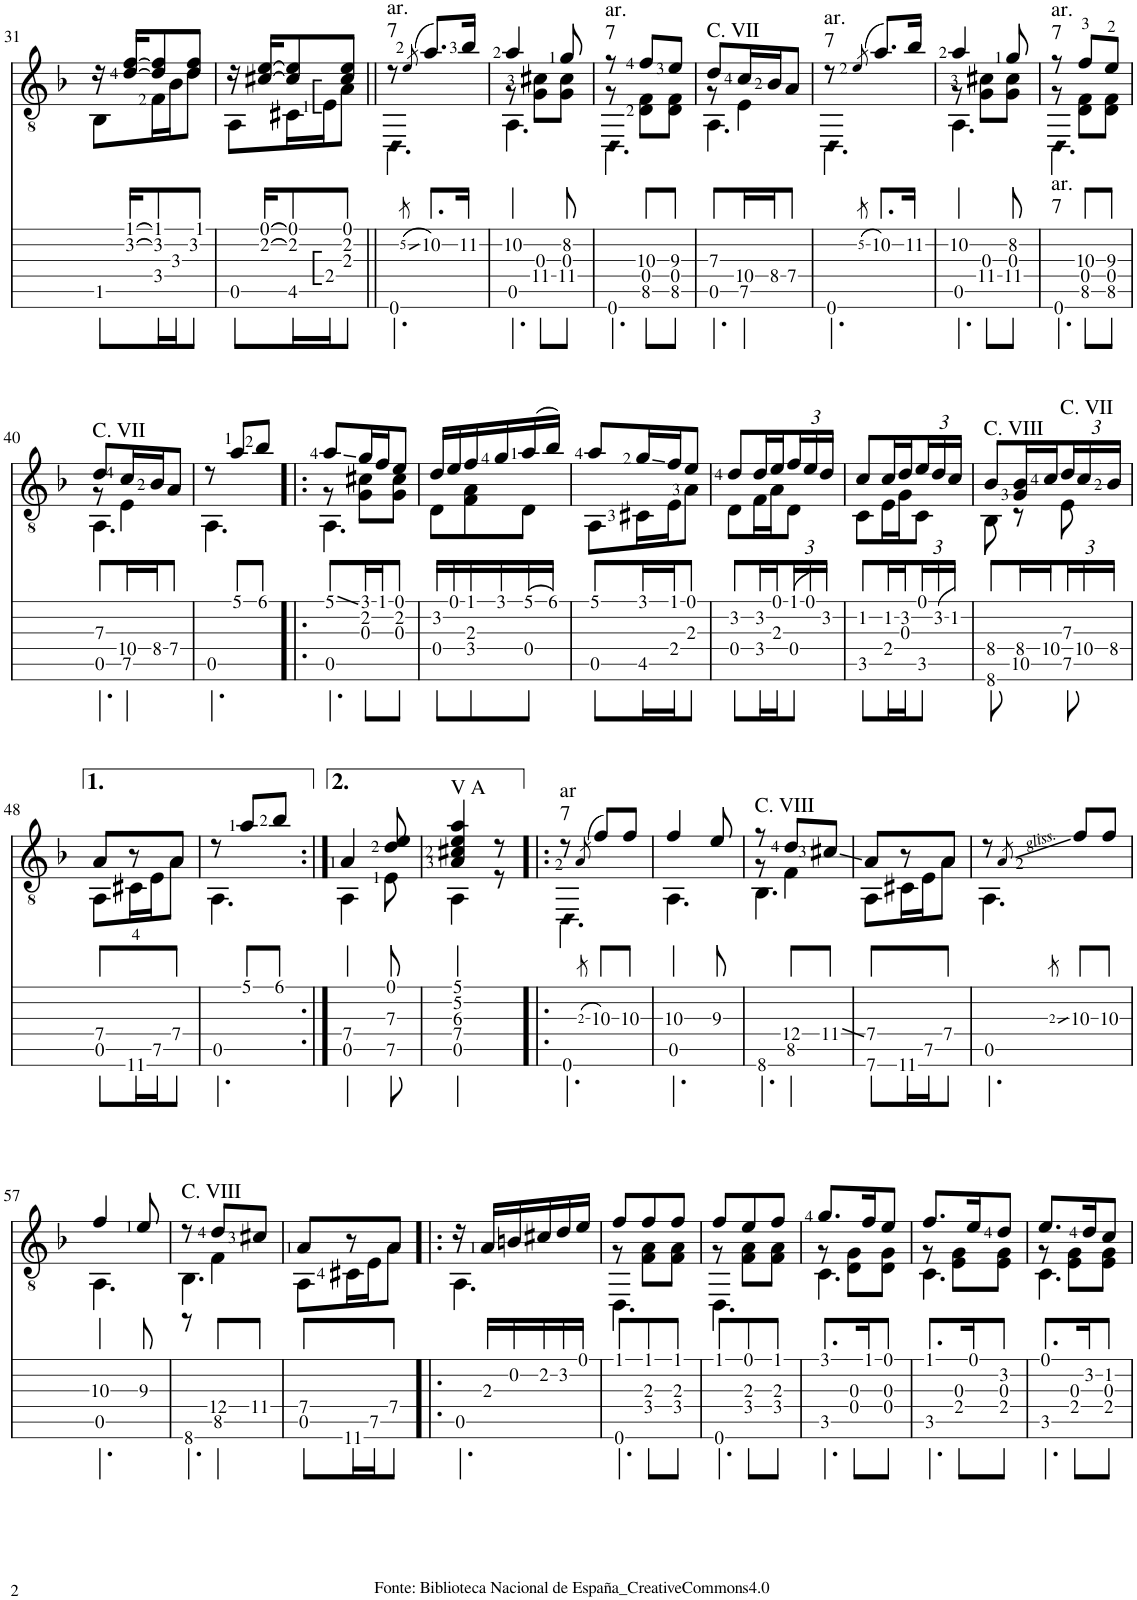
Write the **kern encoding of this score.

**kern	**kern
*part2	*part1
*staff2	*staff1
*I"Chitarra classica (Intavolatura)	*I"Guitar
!!LO:PB:g=z
*	*clefGv2
*k[b-]	*k[b-]
*M3/8	*M3/8
=31	=31
*^	*^
16r	8BB-\L	16r	8BB-\L
[16d/ [16f/KL	.	[16d/ [16f/KL	.
8d/] 8f/]	16F\L	8d/] 8f/]	16F\L
.	16B-\J	.	16B-\J
8d/ 8f/J	8d\J	8d/ 8f/J	8d\J
=32	=32	=32	=32
16r	8AA\L	16r	8AA\L
[16c#X/ [16e/KL	.	[16c#X/ [16e/KL	.
8c#/] 8e/]	16C#X\L	8c#/] 8e/]	16C#X\L
.	16E\J	.	16E\J
8c#/ 8e/J	8A\J	8c#/ 8e/J	8A\J
=33||	=33||	=33||	=33||
!	!	!LO:TX:a:t=ar.	!
!	!	!LO:TX:a:t=7	!
!	!LO:N:head=diamond	!	!LO:N:head=diamond
8r	4.DD\	8r	4.DD\
(8qe/	.	(8qe/	.
8.a/L)	.	8.a/L)	.
16b-/Jk	.	16b-/Jk	.
=34	=34	=34	=34
*	*^	*	*^
4a/	8r	4.AA\	4a/	8r	4.AA\
.	8c#X\ 8G\L	.	.	8G\ 8c#X\L	.
8g/	8c#\ 8G\J	.	8g/	8G\ 8c#\J	.
=35	=35	=35	=35	=35	=35
!	!	!	!LO:TX:a:t=ar.	!	!
!	!	!	!LO:TX:a:t=7	!	!
!	!	!LO:N:head=diamond	!	!	!LO:N:head=diamond
8r	8r	4.DD\	8r	8r	4.DD\
8f/L	8F\ 8D\L	.	8f/L	8D\ 8F\L	.
8e/J	8F\ 8D\J	.	8e/J	8D\ 8F\J	.
=36	=36	=36	=36	=36	=36
!	!	!	!LO:TX:a:t=C. VII	!	!
8d/L	8r	4.AA\	8d/L	8r	4.AA\
16c/L	4E\	.	16c/L	4E\	.
16B-/J	.	.	16B-/J	.	.
8A/J	.	.	8A/J	.	.
*	*v	*v	*	*	*
*	*	*	*v	*v
=37	=37	=37	=37
!	!	!LO:TX:a:t=ar.	!
!	!	!LO:TX:a:t=7	!
!	!LO:N:head=diamond	!	!LO:N:head=diamond
8r	4.DD\	8r	4.DD\
(8qe/	.	(8qe/	.
8.a/L)	.	8.a/L)	.
16b-/Jk	.	16b-/Jk	.
=38	=38	=38	=38
*	*^	*	*^
4a/	8r	4.AA\	4a/	8r	4.AA\
.	8c#X\ 8G\L	.	.	8G\ 8c#X\L	.
8g/	8c#\ 8G\J	.	8g/	8G\ 8c#\J	.
=39	=39	=39	=39	=39	=39
!	!	!	!LO:TX:a:t=ar.	!	!
!	!	!	!LO:TX:a:t=7	!	!
!LO:TX:a:t=ar.	!	!	!	!	!
!LO:TX:a:t=7	!	!	!	!	!
!	!	!LO:N:head=diamond	!	!	!LO:N:head=diamond
8r	8r	4.DD\	8r	8r	4.DD\
8f/L	8F\ 8D\L	.	8f/L	8D\ 8F\L	.
8e/J	8F\ 8D\J	.	8e/J	8D\ 8F\J	.
!!LO:LB:g=z	!!	!!
=40	=40	=40	=40	=40	=40
!	!	!	!LO:TX:a:t=C. VII	!	!
8d/L	8r	4.AA\	8d/L	8r	4.AA\
16c/L	4E\	.	16c/L	4E\	.
16B-/J	.	.	16B-/J	.	.
8A/J	.	.	8A/J	.	.
*	*v	*v	*	*	*
*	*	*	*v	*v
=41	=41	=41	=41
8r	4.AA\	8r	4.AA\
8a/L	.	8a/L	.
8b-/J	.	8b-/J	.
=42!|:	=42!|:	=42!|:	=42!|:
*	*^	*	*^
8a/L	8r	4.AA\	8a/L	8r	4.AA\
16g/L	8G\ 8c#X\L	.	16g/L	8G\ 8c#X\L	.
16f/J	.	.	16f/J	.	.
8e/J	8G\ 8c#\J	.	8e/J	8G\ 8c#\J	.
*	*v	*v	*	*	*
*	*	*	*v	*v
=43	=43	=43	=43
16d/LL	8D\L	16d/LL	8D\L
16e/	.	16e/	.
16f/	8F\ 8A\	16f/	8F\ 8A\
16g/	.	16g/	.
(16a/	8D\J	(16a/	8D\J
16b-/JJ)	.	16b-/JJ)	.
=44	=44	=44	=44
8a/L	8AA\L	8a/L	8AA\L
16g/L	16C#X\L	16g/L	16C#X\L
16f/J	16E\J	16f/J	16E\J
8e/J	8A\J	8e/J	8A\J
=45	=45	=45	=45
8d/L	8D\L	8d/L	8D\L
16d/L	16F\L	16d/L	16F\L
16e/	16A\J	16e/	16A\J
*Xbrackettup	*	*Xbrackettup	*
(24f/	8D\J	24f/	8D\J
24e/)	.	24e/	.
24d/JJ	.	24d/JJ	.
=46	=46	=46	=46
8c/L	8C\L	8c/L	8C\L
16c/L	16E\L	16c/L	16E\L
16d/	16G\J	16d/	16G\J
24e/	8C\J	24e/	8C\J
(24d/	.	24d/	.
24c/JJ)	.	24c/JJ	.
=47	=47	=47	=47
!	!	!LO:TX:a:t=C. VIII	!
8B-/L	8BB-\	8B-/L	8BB-\
16G/ 16B-/L	8r	16G/ 16B-/L	8r
16c/	.	16c/	.
!	!	!LO:TX:a:t=C. VII	!
24d/	8E\	24d/	8E\
24c/	.	24c/	.
24B-/JJ	.	24B-/JJ	.
!!LO:LB:g=z	!!
=48	=48	=48	=48
8A/L	8AA\L	8A/L	8AA\L
8r	16C#X\L	8r	16C#X\L
.	16E\J	.	16E\J
8A/J	8A\J	8A/J	8A\J
=49	=49	=49	=49
8r	4.AA\	8r	4.AA\
8a/L	.	8a/L	.
8b-/J	.	8b-/J	.
=50:|!	=50:|!	=50:|!	=50:|!
4A/	4AA\	4A/	4AA\
8d/ 8e/	8E\	8d/ 8e/	8E\
=51	=51	=51	=51
!	!	!LO:TX:a:t=V A	!
4A/ 4c#X/ 4e/ 4a/	4AA\	4A/ 4c#X/ 4e/ 4a/	4AA\
8r	8r	8r	8r
=52!|:	=52!|:	=52!|:	=52!|:
!	!	!LO:TX:a:t=ar	!
!	!	!LO:TX:a:t=7	!
!	!LO:N:head=diamond	!	!LO:N:head=diamond
8r	4.DD\	8r	4.DD\
(8qA/	.	(8qA/	.
8f/L)	.	8f/L)	.
8f/J	.	8f/J	.
=53	=53	=53	=53
4f/	4.AA\	4f/	4.AA\
8e/	.	8e/	.
=54	=54	=54	=54
*	*^	*	*^
!	!	!	!LO:TX:a:t=C. VIII	!	!
8r	8r	4.BB-\	8r	8r	4.BB-\
8d/L	4F\	.	8d/L	4F\	.
8c#X/J	.	.	8c#X/J	.	.
*	*v	*v	*	*	*
*	*	*	*v	*v
=55	=55	=55	=55
8A/L	8AA\L	8A/L	8AA\L
8r	16C#X\L	8r	16C#X\L
.	16E\J	.	16E\J
8A/J	8A\J	8A/J	8A\J
=56	=56	=56	=56
8r	4.AA\	8r	4.AA\
8qA/	.	8qA/	.
8f/L	.	8f/L	.
8f/J	.	8f/J	.
!!LO:LB:g=z	!!
=57	=57	=57	=57
4f/	4.AA\	4f/	4.AA\
8e/	.	8e/	.
=58	=58	=58	=58
*	*^	*	*^
!	!	!	!LO:TX:a:t=C. VIII	!	!
8r	4.BB-\	8r	8r	4.BB-\	8r
8d/L	.	4F\	8d/L	.	4F\
8c#X/J	.	.	8c#X/J	.	.
*	*v	*v	*	*	*
*	*	*	*v	*v
=59	=59	=59	=59
8A/L	8AA\L	8A/L	8AA\L
8r	16C#X\L	8r	16C#X\L
.	16E\J	.	16E\J
8A/J	8A\J	8A/J	8A\J
=60!|:	=60!|:	=60!|:	=60!|:
16r	4.AA\	16r	4.AA\
16A/LL	.	16A/LL	.
16Bn/	.	16Bn/	.
16c#X/	.	16c#X/	.
16d/	.	16d/	.
16e/JJ	.	16e/JJ	.
=61	=61	=61	=61
*	*^	*	*^
8f/L	8r	4.DD\	8f/L	8r	4.DD\
8f/	8F\ 8A\L	.	8f/	8F\ 8A\L	.
8f/J	8F\ 8A\J	.	8f/J	8F\ 8A\J	.
=62	=62	=62	=62	=62	=62
8f/L	8r	4.DD\	8f/L	8r	4.DD\
8e/	8F\ 8A\L	.	8e/	8F\ 8A\L	.
8f/J	8F\ 8A\J	.	8f/J	8F\ 8A\J	.
=63	=63	=63	=63	=63	=63
8.g/L	8r	4.C\	8.g/L	8r	4.C\
.	8D\ 8G\L	.	.	8D\ 8G\L	.
16f/K	.	.	16f/K	.	.
8e/J	8D\ 8G\J	.	8e/J	8D\ 8G\J	.
=64	=64	=64	=64	=64	=64
8.f/L	8r	4.C\	8.f/L	8r	4.C\
.	8E\ 8G\L	.	.	8E\ 8G\L	.
16e/K	.	.	16e/K	.	.
8d/J	8E\ 8G\J	.	8d/J	8E\ 8G\J	.
=65	=65	=65	=65	=65	=65
8.e/L	8r	4.C\	8.e/L	8r	4.C\
.	8E\ 8G\L	.	.	8E\ 8G\L	.
16d/K	.	.	16d/K	.	.
8c/J	8E\ 8G\J	.	8c/J	8E\ 8G\J	.
*v	*v	*v	*	*	*
*	*v	*v	*v
=	=
*-	*-
